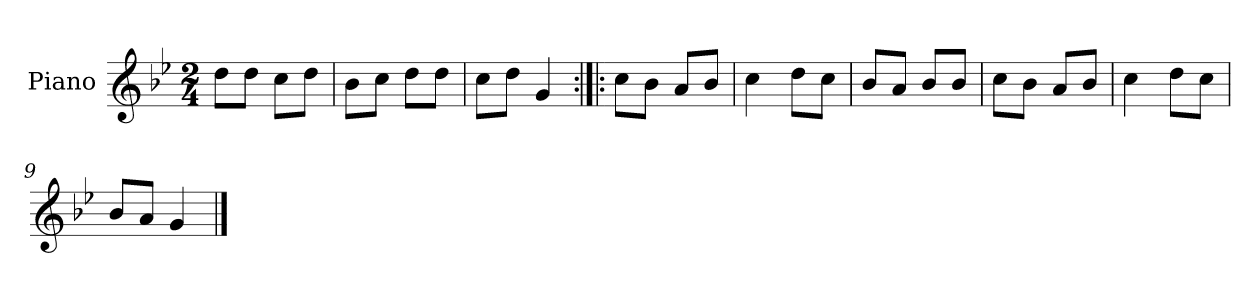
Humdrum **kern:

**kern
*part1
*staff1
*I"Piano
*I'Pno.
*clefG2
*k[b-e-]
*M2/4
=1
8dd\L
8dd\J
8cc\L
8dd\J
=2
8b-\L
8cc\J
8dd\L
8dd\J
=3
8cc\L
8dd\J
4g/
=4:|!|:
8cc\L
8b-\J
8a/L
8b-/J
=5
4cc\
8dd\L
8cc\J
=6
8b-/L
8a/J
8b-/L
8b-/J
=7
8cc\L
8b-\J
8a/L
8b-/J
=8
4cc\
8dd\L
8cc\J
=9
8b-/L
8a/J
4g/
==
*-
